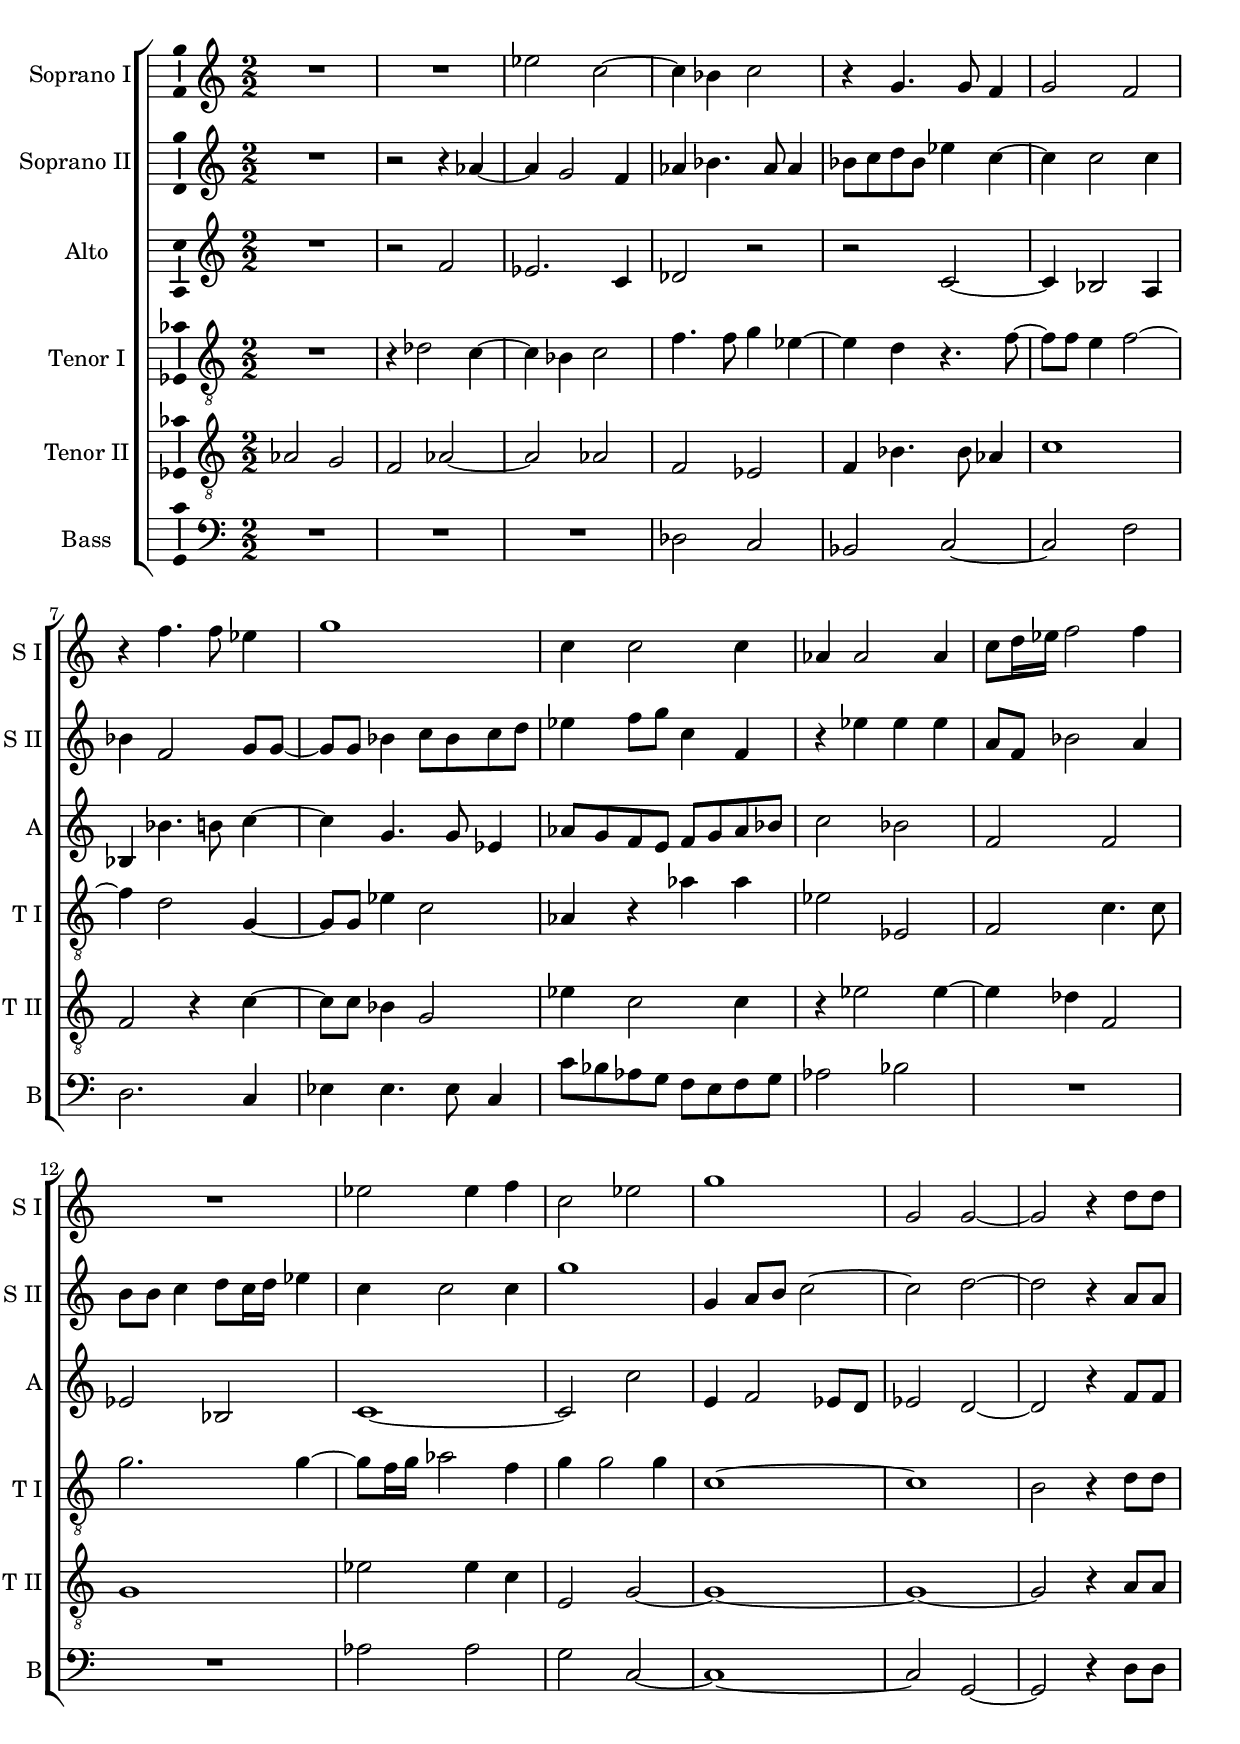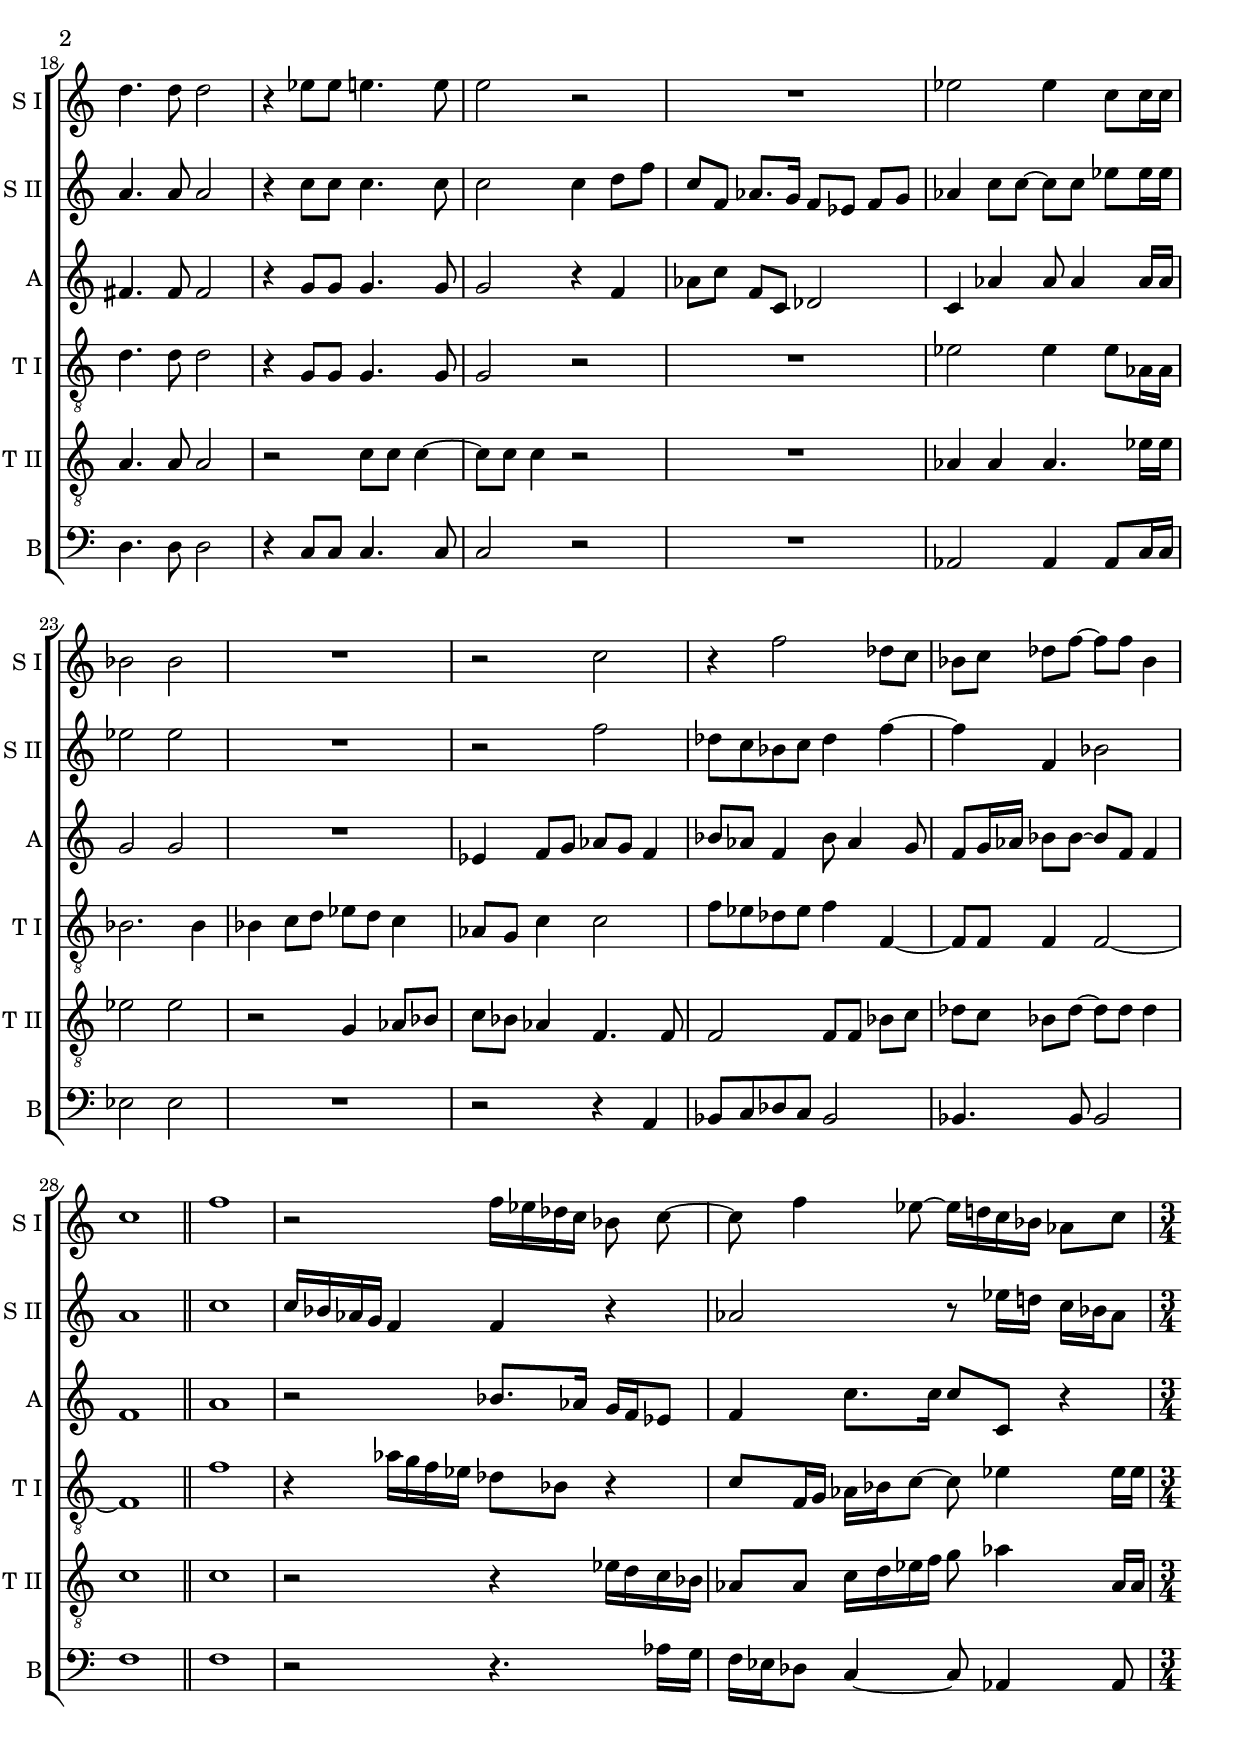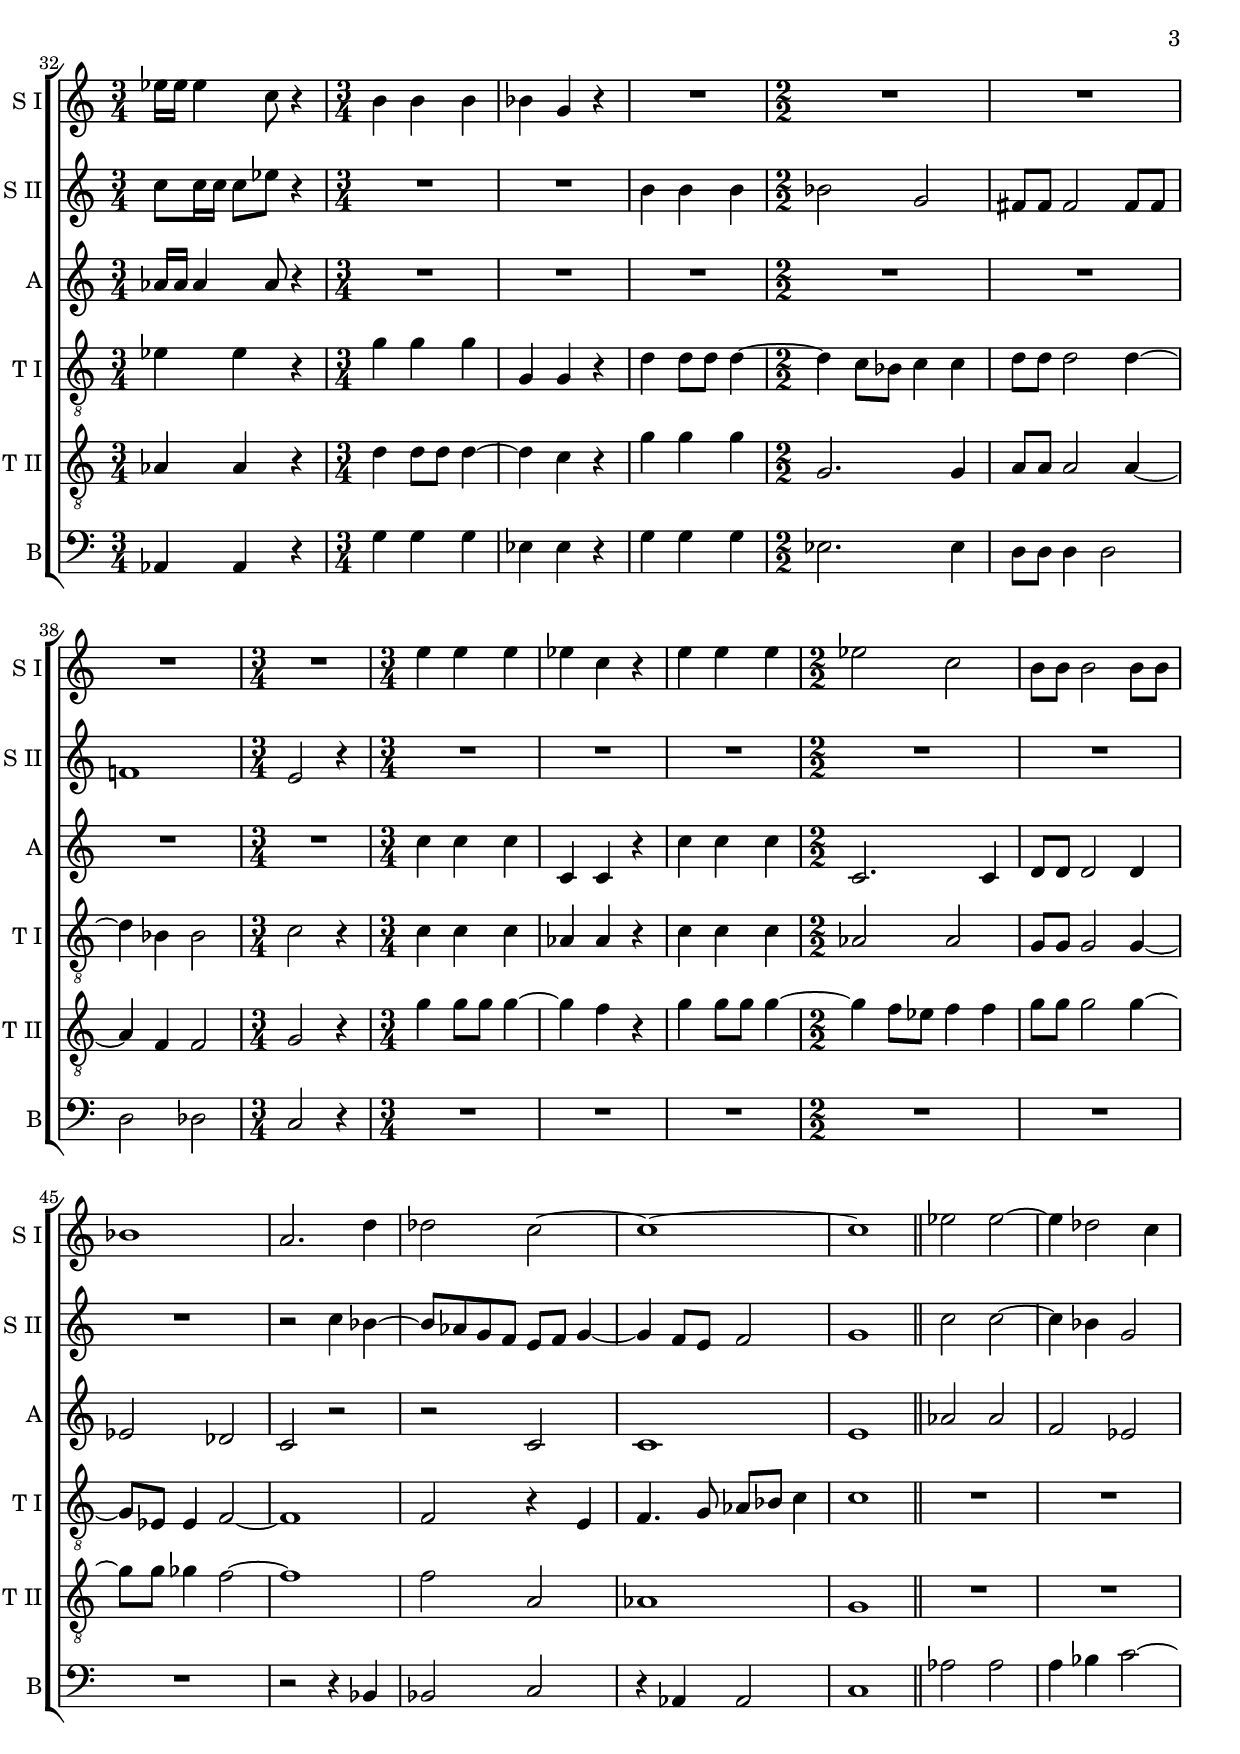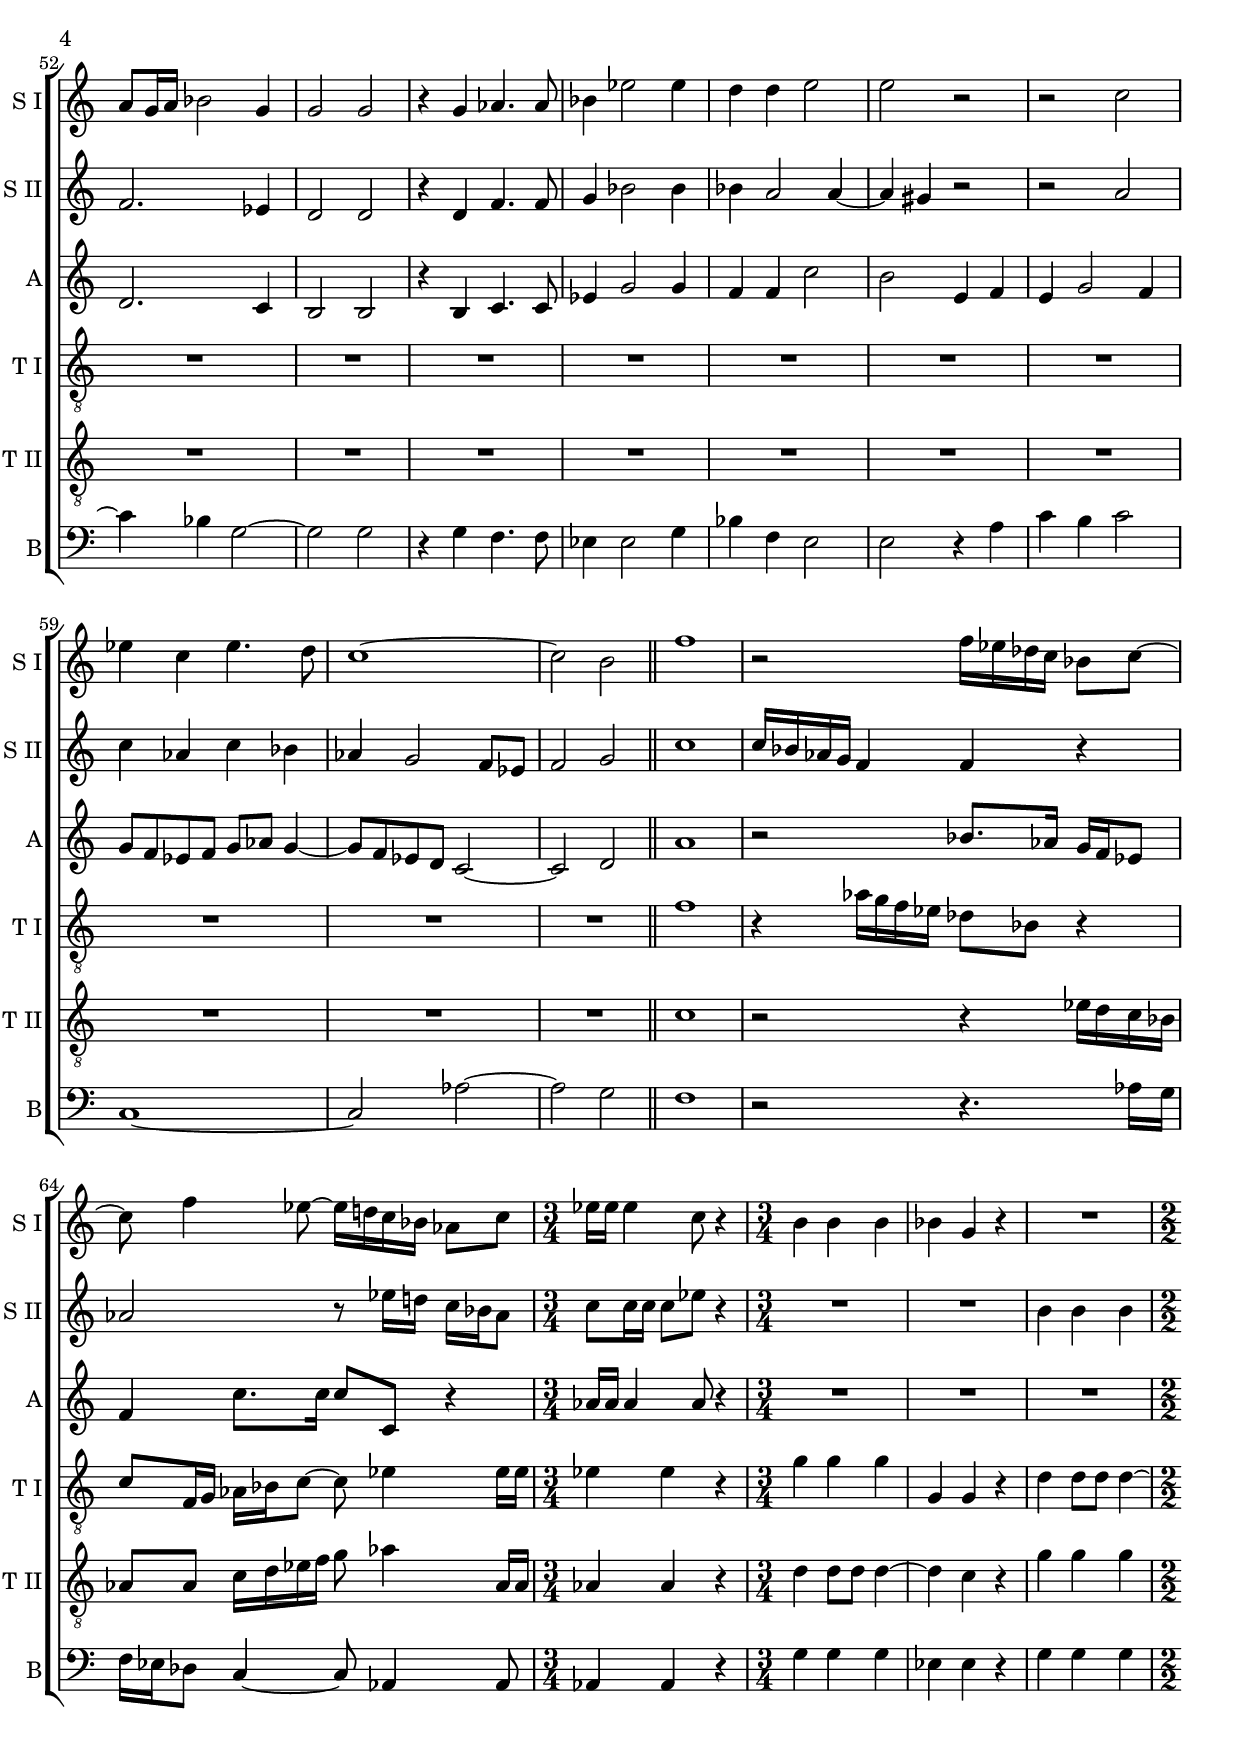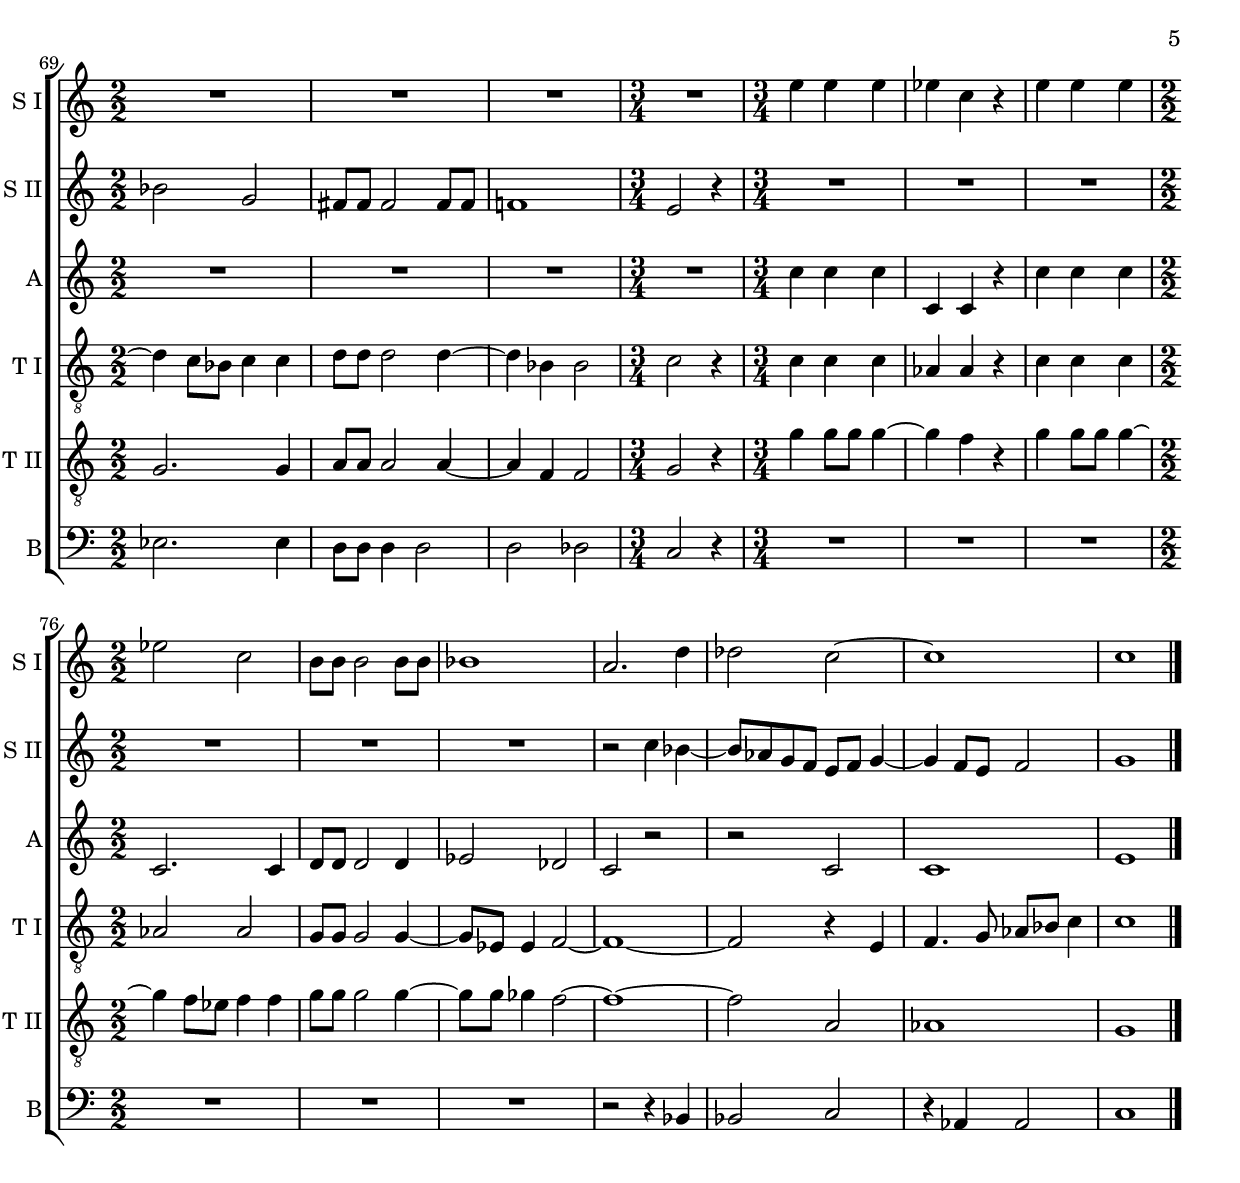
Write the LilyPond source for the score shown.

\version "2.18.2"

global = {
  \key c \major
  \time 2/2
    \numericTimeSignature
  \autoBeamOff
}

sopranoOne = \relative c'' {
  \global
  % Вписывайте музыку сюда
  R1 R1 es2 c~ | c4 bes c2 | r4 g4. g8 f4 |
  g2 f | r4 f'4. f8 es4 | g1 | c,4 c2 c4 | aes4 aes2 aes4 |
  % page 2
  c8[ d16 es] f2 f4 | R1 | es2 es4 f | c2 es | g1 | g,2 g~ |
  g r4 d'8[ d] d4. d8 d2 | r4 es8[ es] e4. e8 | e2 r | R1 |
  es2 es4 c8[ c16 c] bes2 bes | R1 | r2 c | r4 f2 des8[ c] |
  %page 3
  bes8[ c] des[ f]~ f[ f] bes,4 | c1 \bar "||" f | r2 f16[ es des c] bes8] c]~ | c f4 es8~ es16[ d! c bes] aes8[ c] 
  \time 3/4 es16[ es] es4 c8 r4 \time 3/4 b4 b b | bes g r | R2. | \time 2/2 R1 R1
  R1 \time 3/4 R2. | \time 3/4 e'4 e e | es c r | e e e | \time 2/2 es2 c | b8[ b] b2 b8[ b] |
  %page 4
  bes1 | a2. d4 | des2 c~ | c1~ | c \bar "||" es2 es~ | es4 des2 c4 |
  a8[ g16 a] bes2 g4 | g2 g | r4 g aes4. aes8 | bes4 es2 es4 | d d e2 | e r | r c |
  es4 c es4. d8 | c1~ | c2 b \bar "||" f'1 | r2 f16[ es des c] bes8[ c]~ |
  %page 5
  c f4 es8~ es16[ d! c bes] aes8[ c] | \time 3/4 es16[ es] es4 c8 r4 \time 3/4 b4 b b | bes g r | R2. |
  \time 2/2 R1 R R \time 3/4 R2. | \time 3/4 e'4 e e | es c r | e e e 
  \time 2/2 es2 c | b8[ b] b2 b8[ b] | bes1 | a2. d4 | des2 c~ | c1 | c \bar "|." 
}

sopranoTwo = \relative c'' {
  \global
  % Вписывайте музыку сюда
  R1 | r2 r4 aes~ | aes g2 f4 | aes bes4. aes8 aes4 | bes8[ c d bes] es4 c~ |
  c c2 c4 | bes f2 g8[ g]~ | g[ g] bes4 c8[ bes c d] | es4 f8[ g] c,4 f, | r es' es es |
  %page 2
  a,8[ f] bes2 a4 | b8[ b] c4 d8[ c16 d] es4 | c c2 c4 | g'1 | g,4 a8[ b] c2~ | c d~ |
  d r4 a8[ a] | a4. a8 a2 | r4 c8[ c] c4. c8 | c2 c4 d8[ f] | c[ f,] aes8.[ g16] f8[ es] f[ g] |
  aes4 c8[ c]~ c[ c] es[ es16 es] es2 es | R1 | r2 f | des8[ c bes c] des4 f~ |
  %page 3
  f f, bes2 | a1 | c | c16[ bes aes g] f4 f r | aes2 r8 es'16[ d!] c[ bes aes8] |
  c8[ c16 c] c8[ es] r4 | R2. R2. | b4 b b | bes2 g | fis8[ fis] fis2 fis8[ fis] |
  f!1 | e2 r4 | R2. R2. R2. | R1 R1 |
  %page 4
  R1 | r2 c'4 bes~ | bes8[ aes g f] e[ f] g4~ | g f8[ e] f2 | g1 | c2 c~ | c4 bes g2 |
  f2. es4 | d2 d | r4 d f4. f8 | g4 bes2 bes4 | bes a2 a4~ | a gis r2 | r a |
  c4 aes c bes | aes g2 f8[ es] | f2 g | c1 | c16[ bes aes g] f4 f r |
  %page 5
  aes2 r8 es'16[ d!] c[ bes aes8] | c[ c16 c] c8[ es] r4 | R2. R2. | b4 b b |
  bes2 g | fis8[ fis] fis2 fis8[ fis] | f!1 | e2 r4 | R2. R R |
  R1 R R | r2 c'4 bes~ | bes8[ aes g f] e[ f] g4~ | g f8[ e] f2 | g1
}

alto = \relative c' {
  \global
  % Вписывайте музыку сюда
  R1 | r2 f | es2. c4 | des2 r | r c~ |
  c4 bes2 a4 | bes bes'4. b8 c4~ | c g4. g8 es4 | aes8[ g f e] f[ g aes bes] | c2 bes |
  %page 2
  f f | es bes | c1~ | c2 c' | e,4 f2 es8[ d] | es2 d ~ |
  d r4 f8[ f] | fis4. fis8 fis2 | r4 g8[ g] g4. g8 | g2 r4 f | aes8[ c] f,[ c] des2 |
  c4 aes' aes8 aes4 aes16[ aes] | g2 g | R1 | es4 f8[ g] aes[ g] f4 | bes8[ aes] f4 bes8 aes4 g8 |
  %page 3
  f8[ g16 aes] bes8[ bes]~ bes[ f] f4 | f1 | a | r2 bes8.[ aes16] g[ f es8] | f4 c'8.[ c16] c8[ c,] r4 |
  aes'16[ aes] aes4 aes8 r4 | R2. R2. R2. R1 R1 R1 R2. c4 c c c, c r | c' c c | c,2. c4 | d8[ d] d2 d4 |
  %page 4
  es2 des | c r | r c | c1 | e | aes2 aes | f es |
  d2. c4 | b2 b | r4 b c4. c8 | es4 g2 g4 | f f c'2 | b e,4 f | e g2 f4 |
  g8[ f es f] g[ aes] g4~ | g8[ f es d] c2~ | c d | a'1 | r2 bes8.[ aes16] g[ f es8]
  %page 5
  f4 c'8.[ c16] c8[ c,] r4 | aes'16[ aes] aes4 aes8 r4 R2. R2. R2. |
  R1 R1 R1 R2. c4 c c | c, c r | c' c c |
  c,2. c4 | d8[ d] d2 d4 | es2 des | c r | r c | c1 | e | 
}

tenorOne = \relative c' {
  \global
  % Вписывайте музыку сюда
  R1 | r4 des2 c4~ | c bes c2 | f4. f8 g4 es~ | es d r4. f8~ |
  f[ f] e4 f2~ | f4 d2 g,4~ | g8[ g] es'4 c2 | aes4 r aes' aes | es2 es, |
  %page 2
  f2 c'4. c8 | g'2. g4~ | g8[ f16 g] aes2 f4 | g g2 g4 | c,1~ | c |
  b2 r4 d8[ d] | d4. d8 d2 | r4 g,8[ g] g4. g8 | g2 r | R1 |
  es'2 es4 es8[ aes,16 aes] bes2. bes4 | bes c8[ d] es[ d] c4 | aes8[ g] c4 c2 | f8[ es des es ] f4 f,~ |
  %page 3
  f8[ f] f4 f2~ | f1 | f' | r4 aes16[ g f es] des8[ bes] r4 | c8[ f,16 g] aes[ bes c8]~c es4 es16[ es] |
  es4 es r g g g | g, g r | d' d8[ d] d4~ | d c8[ bes] c4 c | d8[ d] d2 d4~ |
  d bes bes2 | c r4 c c c | aes aes r | c c c | aes2 aes | g8[ g] g2 g4~
  %page 4
  g8[ es] es4 f2~ | f1 | f2 r4 e f4. g8 aes[ bes] c4 | c1 | R1*12
  f1 | r4 aes16[ g f es] des8[ bes] r4 |
  %page 5
  c8[ f,16 g] aes[ bes c8]~ c es4 es16[ es] | es4 es r g g g | g, g r | d' d8[ d] d4~ |
  d c8[ bes] c4 c | d8[ d] d2 d4~ | d bes bes2 | c r4 c c c | aes aes r | c c c |
  aes2 aes | g8[ g] g2 g4~ | g8[ es] es4 f2~ | f1~ | f2 r4 e f4. g8 aes[ bes] c4 | c1
}

tenorTwo = \relative c' {
  \global
  % Вписывайте музыку сюда
  aes2 g | f aes~ | aes aes | f es | f4 bes4. bes8 as4 |
  c1 | f,2 r4 c'~ | c8[ c] bes4 g2 | es'4 c2 c4 | r es2 es4~
  %page 2
  es4 des f,2 | g1 | es'2 es4 c | e,2 g~ | g1~ | g1~ |
  g2 r4 a8[ a] | a4. a8 a2 | r2 c8[ c] c4~ | c8[ c] c4 r2 | R1 |
  aes4 aes aes4. es'16[ es] | es2 es | r2 g,4 aes8[ bes] | c[ bes] aes4 f4. f8 | f2 f8[ f] bes[ c]
  %page 3
  des8[ c] bes[ des]~ des[ des] des4 | c1 | c | r2 r4 es16[ d c bes] | aes8[ aes] c16[ d es f] g8 aes4 aes,16[ aes] |
  aes4 aes r d d8[ d] d4~ | d c r | g' g g | g,2. g4 | a8[ a] a2 a4~ |
  a f f2 | g r4 g' g8[ g] g4~ | g f r | g g8[ g] g4~ | g f8[ es] f4 f | g8[ g] g2 g4~
  %page 4
  g8[ g] ges4 f2~ | f1 | f2 a, | aes1 g | R1*12
  c1 | r2 r4 es16[ d c bes]
  %page 5
  aes8[ aes] c16[ d es f] g8 aes4 aes,16[ aes] | aes4 aes r d d8[ d] d4~ d c r | g' g g |
  g,2. g4 | a8[ a] a2 a4~ | a f f2 | g r4 g' g8[ g] g4~ | g f r | g g8[ g] g4~ |
  g f8[ es] f4 f | g8[ g] g2 g4~ | g8[ g] ges4 f2~ | f1~ | f2 a, | aes1 | g
}

bass = \relative c {
  \global
  % Вписывайте музыку сюда
  R1 R R | des2 c | bes c~ |
  c f | d2. c4 | es4 es4. es8 c4 | c'8[ bes aes g] f[ e f g] | aes2 bes |
  %page 2
  R1 R1 | aes2 aes | g c,~ | c1~ | c2 g~ |
  g r4 d'8[ d] | d4. d8 d2 | r4 c8[ c] c4. c8 | c2 r | R1 |
  aes2 aes4 aes8[ c16 c] | es2 es | R1 | r2 r4 a, | bes8[ c des c] bes2 |
  %page 3
  bes4. bes8 bes2 | f'1 | f | r2 r4. aes16[ g] | f[ es des8] c4~ c8 aes4 aes8 |
  aes4 aes r g' g g | es es r | g g g | es2. es4 | d8[ d] d4 d2 |
  d des | c r4 | R2. R2. R2. | R1 R1 |
  %page 4
  R1 r2 r4 bes | bes2 c | r4 aes aes2 | c1 | aes'2 aes | a4 bes c2~ |
  c4 bes g2~ | g g | r4 g f4. f8 | es4 es2 g4 | bes f e2 | e  r4 a | c b c2 |
  c,1~ | c2 aes'~ | aes g | f1 | r2 r4. aes16[ g]
  %page 5
  f[ es des8] c4~ c8 aes4 aes8 | aes4 aes r g' g g | es es r | g g g |
  es2. es4 | d8[ d] d4 d2 | d des | c r4 | R2. R2. R2. |
  R1 R1 R1 | r2 r4 bes | bes2 c | r4 aes aes2 | c1 
}

verse = \lyricmode {
  % Набирайте слова здесь
  
}

rehearsalMidi = #
(define-music-function
 (parser location name midiInstrument lyrics) (string? string? ly:music?)
 #{
   \unfoldRepeats <<
     \new Staff = "soprano1" \new Voice = "soprano1" { \sopranoOne }
     \new Staff = "soprano2" \new Voice = "soprano2" { \sopranoTwo }
     \new Staff = "alto" \new Voice = "alto" { \alto }
     \new Staff = "tenor1" \new Voice = "tenor1" { \tenorOne }
     \new Staff = "tenor2" \new Voice = "tenor2" { \tenorTwo }
     \new Staff = "bass" \new Voice = "bass" { \bass }
     \context Staff = $name {
       \set Score.midiMinimumVolume = #0.5
       \set Score.midiMaximumVolume = #0.5
       \set Score.tempoWholesPerMinute = #(ly:make-moment 100 4)
       \set Staff.midiMinimumVolume = #0.8
       \set Staff.midiMaximumVolume = #1.0
       \set Staff.midiInstrument = $midiInstrument
     }
     \new Lyrics \with {
       alignBelowContext = $name
     } \lyricsto $name $lyrics
   >>
 #})

\score {
  \new ChoirStaff <<
    \new Staff \with {
      midiInstrument = "choir aahs"
      instrumentName = "Soprano I"
      shortInstrumentName = "S I"
    } \new Voice = "soprano1" \sopranoOne
    \new Lyrics \with {
      \override VerticalAxisGroup #'staff-affinity = #CENTER
    } \lyricsto "soprano1" \verse
    \new Staff \with {
      midiInstrument = "choir aahs"
      instrumentName = "Soprano II"
      shortInstrumentName = "S II"
    } \new Voice = "soprano2" \sopranoTwo
    \new Lyrics \with {
      \override VerticalAxisGroup #'staff-affinity = #CENTER
    } \lyricsto "soprano2" \verse
    \new Staff \with {
      midiInstrument = "choir aahs"
      instrumentName = "Alto"
      shortInstrumentName = "A"
    } \new Voice = "alto" \alto
    \new Lyrics \with {
      \override VerticalAxisGroup #'staff-affinity = #CENTER
    } \lyricsto "alto" \verse
    \new Staff \with {
      midiInstrument = "choir aahs"
      instrumentName = "Tenor I"
      shortInstrumentName = "T I"
    } {
      \clef "treble_8"
      \new Voice = "tenor1" \tenorOne
    }
    \new Lyrics \with {
      \override VerticalAxisGroup #'staff-affinity = #CENTER
    } \lyricsto "tenor1" \verse
    \new Staff \with {
      midiInstrument = "choir aahs"
      instrumentName = "Tenor II"
      shortInstrumentName = "T II"
    } {
      \clef "treble_8"
      \new Voice = "tenor2" \tenorTwo
    }
    \new Lyrics \with {
      \override VerticalAxisGroup #'staff-affinity = #CENTER
    } \lyricsto "tenor2" \verse
    \new Staff \with {
      midiInstrument = "choir aahs"
      instrumentName = "Bass"
      shortInstrumentName = "B"
    } {
      \clef bass
      \new Voice = "bass" \bass
    }
  >>
  \layout { 
 \context {\Staff 
                %\RemoveEmptyStaves
                %\override VerticalAxisGroup.remove-first = ##t
		\consists Ambitus_engraver 

	
  }
}
  \midi {
    \tempo 4=100
  }
}

% MIDI для репетиции:
\book {
  \bookOutputSuffix "soprano1"
  \score {
    \rehearsalMidi "soprano1" "soprano sax" \verse
    \midi { }
  }
}

\book {
  \bookOutputSuffix "soprano2"
  \score {
    \rehearsalMidi "soprano2" "soprano sax" \verse
    \midi { }
  }
}

\book {
  \bookOutputSuffix "alto"
  \score {
    \rehearsalMidi "alto" "soprano sax" \verse
    \midi { }
  }
}

\book {
  \bookOutputSuffix "tenor1"
  \score {
    \rehearsalMidi "tenor1" "tenor sax" \verse
    \midi { }
  }
}

\book {
  \bookOutputSuffix "tenor2"
  \score {
    \rehearsalMidi "tenor2" "tenor sax" \verse
    \midi { }
  }
}

\book {
  \bookOutputSuffix "bass"
  \score {
    \rehearsalMidi "bass" "tenor sax" \verse
    \midi { }
  }
}

